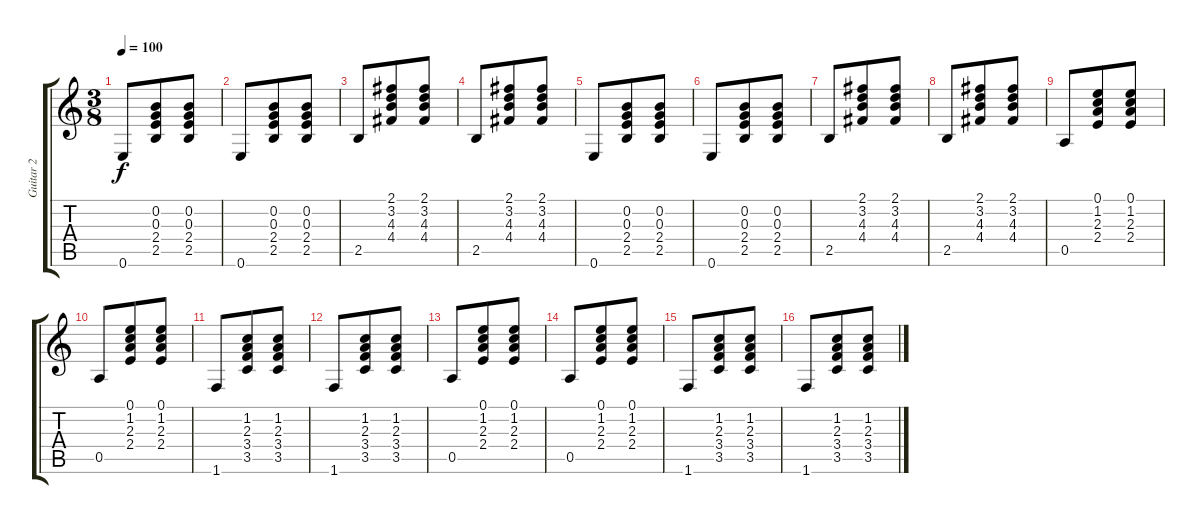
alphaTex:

\track ("Guitar 2" "Guitar 2") {instrument distortionguitar}
\staff {score tabs}
\tuning (E4 B3 G3 D3 A2 E2) {hide}
\ts (3 8)
\tempo 100
\clef g2
\ks c
0.6.8{dy f} (0.2 0.3 2.4 2.5).8 (0.2 0.3 2.4 2.5).8 |
0.6.8 (0.2 0.3 2.4 2.5).8 (0.2 0.3 2.4 2.5).8 |
2.5.8 (2.1 3.2 4.3 4.4).8 (2.1 3.2 4.3 4.4).8 |
2.5.8 (2.1 3.2 4.3 4.4).8 (2.1 3.2 4.3 4.4).8 |
0.6.8 (0.2 0.3 2.4 2.5).8 (0.2 0.3 2.4 2.5).8 |
0.6.8 (0.2 0.3 2.4 2.5).8 (0.2 0.3 2.4 2.5).8 |
2.5.8 (2.1 3.2 4.3 4.4).8 (2.1 3.2 4.3 4.4).8 |
2.5.8 (2.1 3.2 4.3 4.4).8 (2.1 3.2 4.3 4.4).8 |
0.5.8 (0.1 1.2 2.3 2.4).8 (0.1 1.2 2.3 2.4).8 |
0.5.8 (0.1 1.2 2.3 2.4).8 (0.1 1.2 2.3 2.4).8 |
1.6.8 (1.2 2.3 3.4 3.5).8 (1.2 2.3 3.4 3.5).8 |
1.6.8 (1.2 2.3 3.4 3.5).8 (1.2 2.3 3.4 3.5).8 |
0.5.8 (0.1 1.2 2.3 2.4).8 (0.1 1.2 2.3 2.4).8 |
0.5.8 (0.1 1.2 2.3 2.4).8 (0.1 1.2 2.3 2.4).8 |
1.6.8 (1.2 2.3 3.4 3.5).8 (1.2 2.3 3.4 3.5).8 |
1.6.8 (1.2 2.3 3.4 3.5).8 (1.2 2.3 3.4 3.5).8
